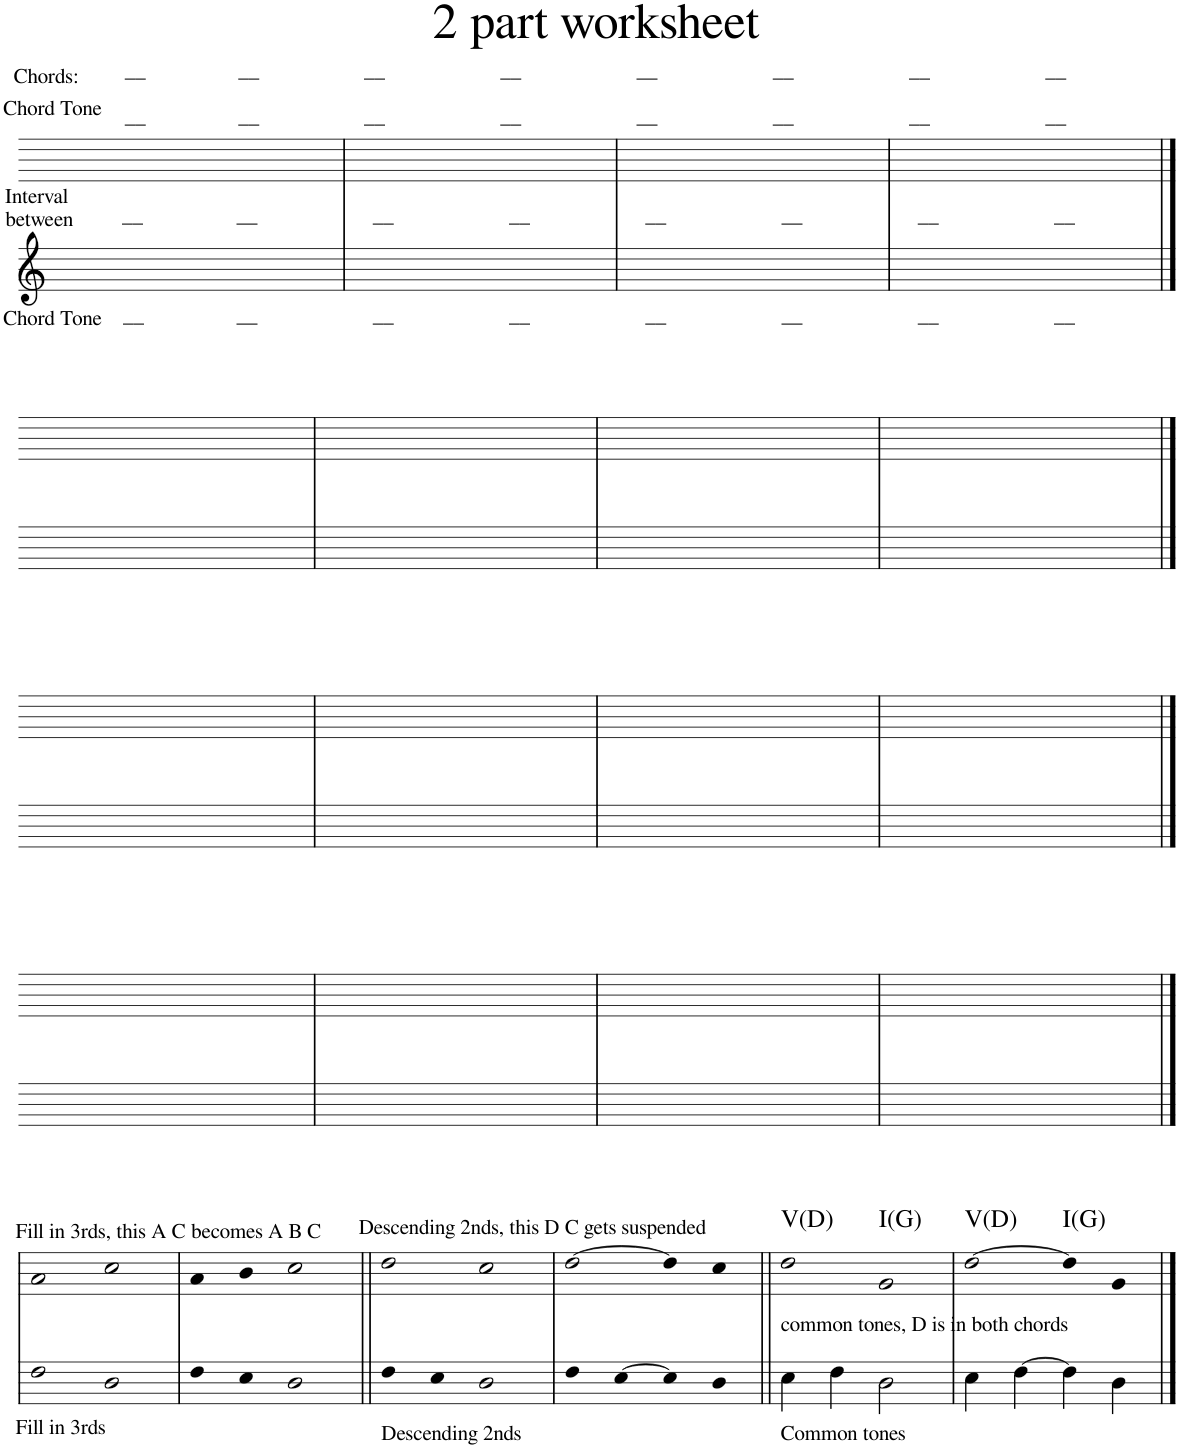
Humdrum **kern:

**kern	**kern	**harte
*part2	*part1	*part1
*staff2	*staff1	*
*I"part2	*I"Part1	*
*clefG2	*clefG2	*
*k[]	*k[]	*
*M4/4	*M4/4	*
=1	=1	=1
!	!LO:TX:a:t=Chord Tone	!
!	!LO:TX:a:t=Chords&colon;	!
!LO:TX:b:t=Chord Tone	!	!
!LO:TX:a:t=Interval	!	!
!LO:TX:a:t=between	!	!
!LO:TX:a:t=__	!	!
!LO:TX:b:t=__	!	!
2ryy	2ryy	.
!	!LO:TX:a:t=__	!
!	!LO:TX:a:t=__	!
!	!LO:TX:a:t=__	!
!	!LO:TX:a:t=__	!
!LO:TX:a:t=__	!	!
!LO:TX:b:t=__	!	!
2ryy	2ryy	.
=2	=2	=2
!	!LO:TX:a:t=__	!
!	!LO:TX:a:t=__	!
!LO:TX:a:t=__	!	!
!LO:TX:b:t=__	!	!
2ryy	2ryy	.
!	!LO:TX:a:t=__	!
!	!LO:TX:a:t=__	!
!LO:TX:a:t=__	!	!
!LO:TX:b:t=__	!	!
2ryy	2ryy	.
=3	=3	=3
!	!LO:TX:a:t=__	!
!	!LO:TX:a:t=__	!
!LO:TX:a:t=__	!	!
!LO:TX:b:t=__	!	!
2ryy	2ryy	.
!	!LO:TX:a:t=__	!
!	!LO:TX:a:t=__	!
!LO:TX:a:t=__	!	!
!LO:TX:b:t=__	!	!
2ryy	2ryy	.
=4	=4	=4
!	!LO:TX:a:t=__	!
!	!LO:TX:a:t=__	!
!LO:TX:a:t=__	!	!
!LO:TX:b:t=__	!	!
2ryy	2ryy	.
!	!LO:TX:a:t=__	!
!	!LO:TX:a:t=__	!
!LO:TX:a:t=__	!	!
!LO:TX:b:t=__	!	!
2ryy	2ryy	.
!!LO:LB:g=z
==5	==5	==5
1ryy	1ryy	.
=6	=6	=6
1ryy	1ryy	.
=7	=7	=7
1ryy	1ryy	.
=8	=8	=8
1ryy	1ryy	.
!!LO:LB:g=z
==9	==9	==9
1ryy	1ryy	.
=10	=10	=10
1ryy	1ryy	.
=11	=11	=11
1ryy	1ryy	.
=12	=12	=12
1ryy	1ryy	.
!!LO:LB:g=z
==13	==13	==13
1ryy	1ryy	.
=14	=14	=14
1ryy	1ryy	.
=15	=15	=15
1ryy	1ryy	.
=16	=16	=16
1ryy	1ryy	.
!!LO:LB:g=z
==17	==17	==17
!	!LO:TX:a:t=Fill in 3rds, this A C becomes A B C	!
!LO:TX:b:t=Fill in 3rds	!	!
2dd	2a	.
2b	2cc	.
=18	=18	=18
4dd	4a	.
4cc	4b	.
2b	2cc	.
=19||	=19||	=19||
!	!LO:TX:a:t=Descending 2nds, this D C gets suspended	!
!LO:TX:b:t=Descending 2nds	!	!
4dd	2dd	.
4cc	.	.
2b	2cc	.
=20	=20	=20
4dd	[2dd	.
[4cc	.	.
4cc]	4dd]	.
4b	4cc	.
=21||	=21||	=21||
!	!LO:TX:b:t=common tones, D is in both chords	!
!LO:TX:b:t=Common tones	!	!LO:H:kt=V(D)
4cc\	2dd	N
4dd\	.	.
!	!	!LO:H:kt=I(G)
2b\	2g	N
=22	=22	=22
!	!	!LO:H:kt=V(D)
4cc\	[2dd	N
[4dd\	.	.
!	!	!LO:H:kt=I(G)
4dd\]	4dd]	N
4b\	4g	.
==	==	==
*-	*-	*-
